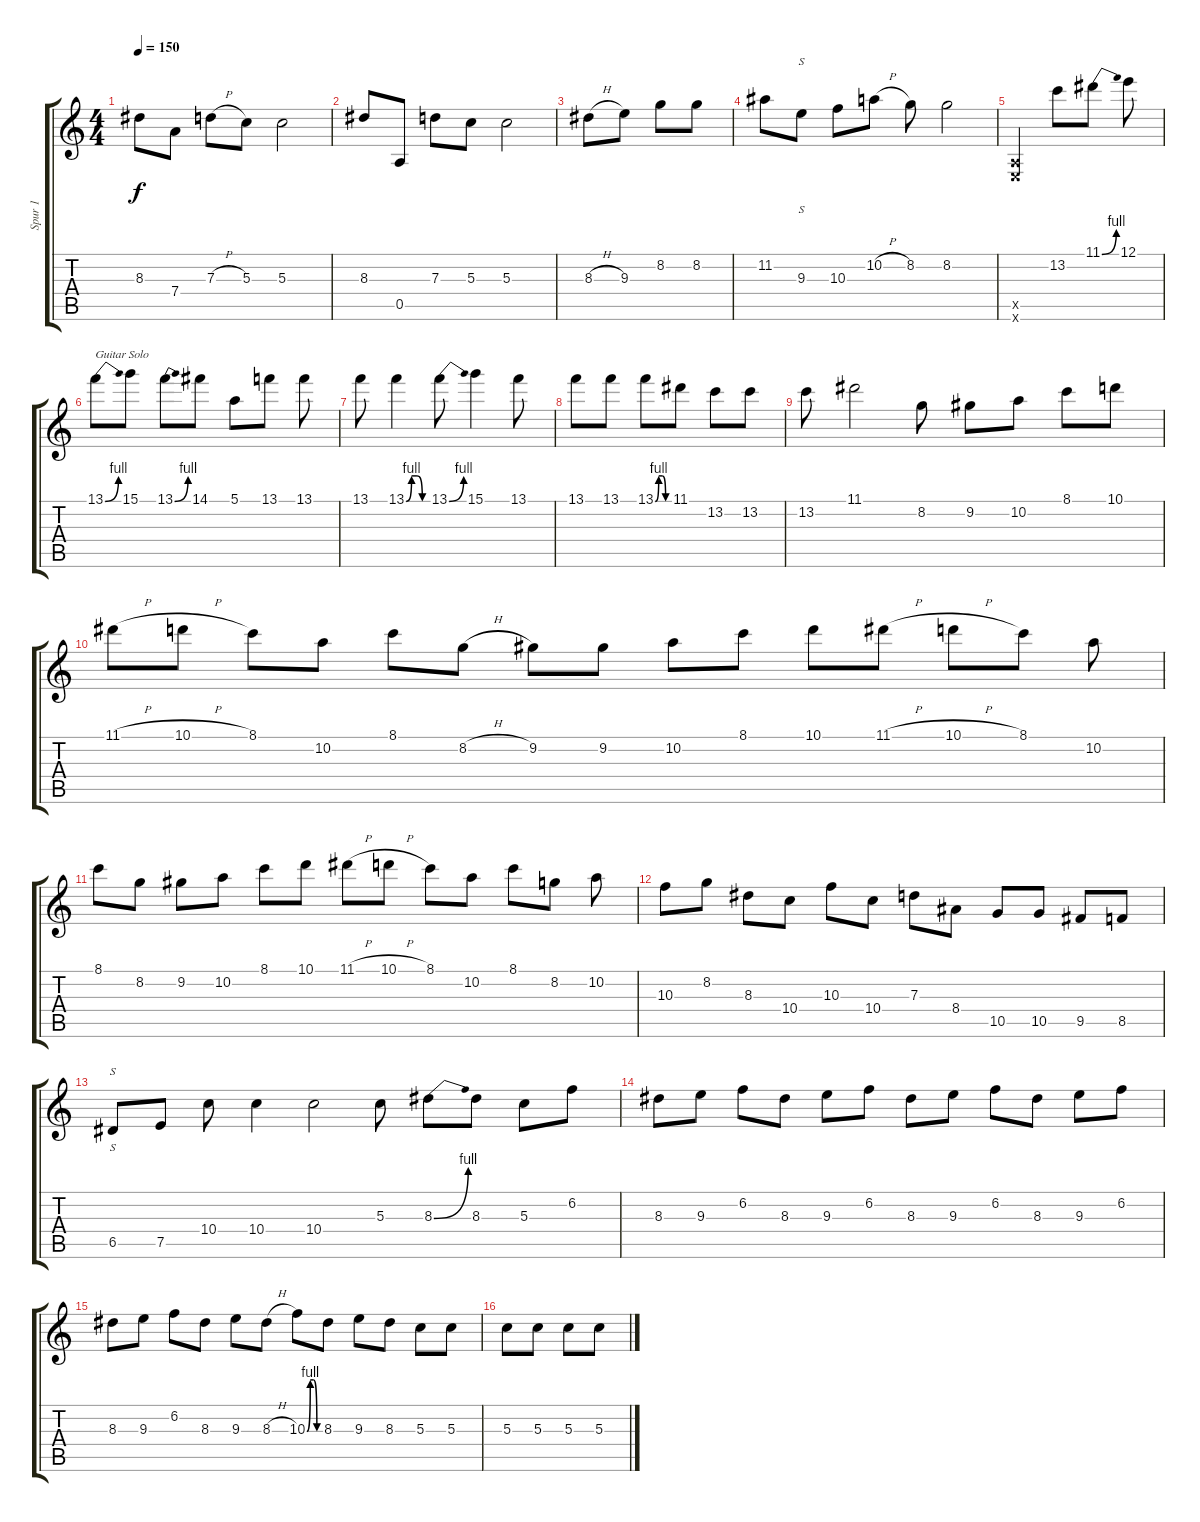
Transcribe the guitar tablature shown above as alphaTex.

\track ("Spur 1" "Spur 1") {instrument distortionguitar}
\staff {score tabs}
\tuning (E4 B3 G3 D3 A2 E2) {hide}
\ts (4 4)
\tempo 150
\clef g2
\ks c
8.3.8{dy f} 7.4.8 7.3{h}.8 5.3.8 5.3.2 |
8.3.8 0.5.8 7.3.8 5.3.8 5.3.2 |
8.3{h}.8 9.3.8 8.2.8 8.2.8 |
11.2.8 9.3.8{s} 10.3.8 10.2{h}.8 8.2.8 8.2.2 |
(0.5{x} 0.6{x}).4 13.2.8 11.1{be (bend 0 0 60 4)}.8 12.1.8 |
13.1{be (bend 0 0 60 4)}.8{txt "Guitar Solo"} 15.1.8 13.1{be (bend 0 0 60 4)}.8 14.1.8 5.1.8 13.1.8 13.1.8 |
13.1.8 13.1{be (custom 0 0 15 4 30 4 45 0 60 0)}.4 13.1{be (bend 0 0 60 4)}.8 15.1.4 13.1.8 |
13.1.8 13.1.8 13.1{be (custom 0 0 15 4 30 4 45 0 60 0)}.8 11.1.8 13.2.8 13.2.8 |
13.2.8 11.1.2 8.2.8 9.2.8 10.2.8 8.1.8 10.1.8 |
11.1{h}.8 10.1{h}.8 8.1.8 10.2.8 8.1.8 8.2{h}.8 9.2.8 9.2.8 10.2.8 8.1.8 10.1.8 11.1{h}.8 10.1{h}.8 8.1.8 10.2.8 |
8.1.8 8.2.8 9.2.8 10.2.8 8.1.8 10.1.8 11.1{h}.8 10.1{h}.8 8.1.8 10.2.8 8.1.8 8.2.8 10.2.8 |
10.3.8 8.2.8 8.3.8 10.4.8 10.3.8 10.4.8 7.3.8 8.4.8 10.5.8 10.5.8 9.5.8 8.5.8 |
6.5.8{s} 7.5.8 10.4.8 10.4.4 10.4.2 5.3.8 8.3{be (bend 0 0 60 4)}.8 8.3.8 5.3.8 6.2.8 |
8.3.8 9.3.8 6.2.8 8.3.8 9.3.8 6.2.8 8.3.8 9.3.8 6.2.8 8.3.8 9.3.8 6.2.8 |
8.3.8 9.3.8 6.2.8 8.3.8 9.3.8 8.3{h}.8 10.3{be (custom 0 0 15 4 30 4 45 0 60 0)}.8 8.3.8 9.3.8 8.3.8 5.3.8 5.3.8 |
5.3.8 5.3.8 5.3.8 5.3.8
